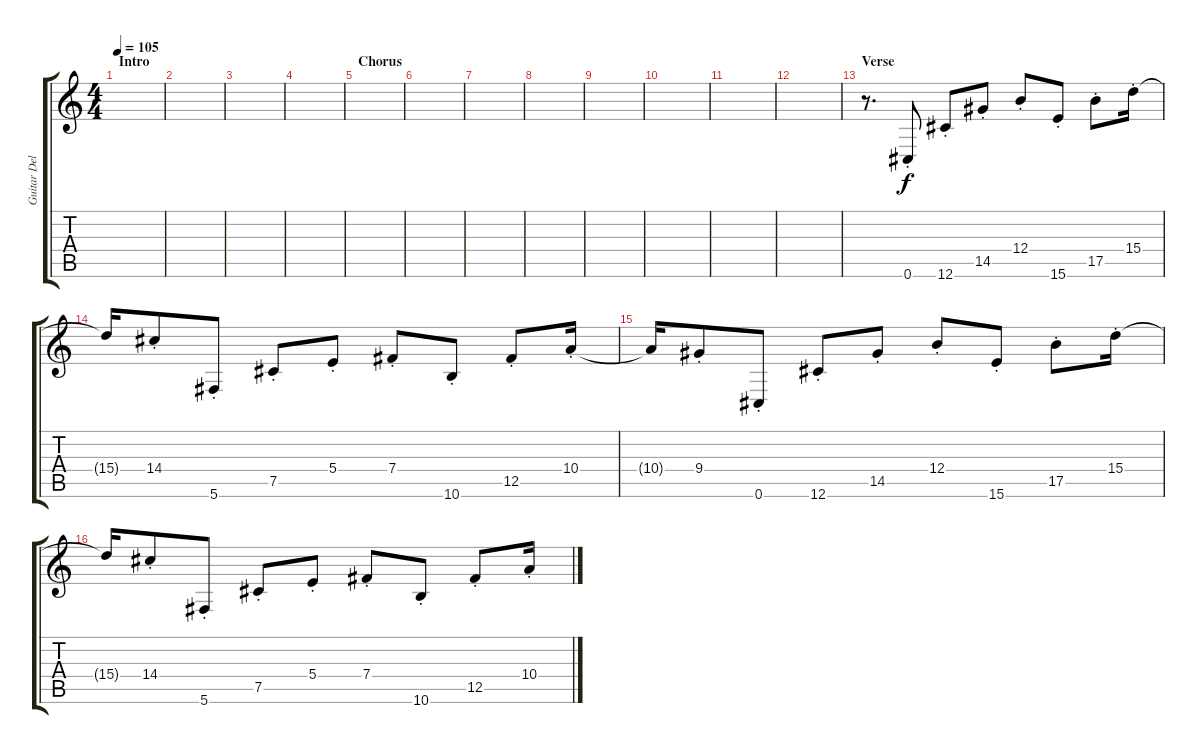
\track ("Guitar Delay" "Guitar Del") {instrument electricguitarclean}
\staff {score tabs}
\tuning (Db4 Ab3 E3 B2 Gb2 Db2) {hide}
\ts (4 4)
\section ("" "Intro")
\tempo 105
\clef g2
\ks c
|
|
|
|
\section ("" "Chorus")
|
|
|
|
|
|
|
|
\section ("" "Verse")
r.8{d} 0.6{st}.8 12.6{st}.8 14.5{st}.8 12.4{st}.8 15.6{st}.8 17.5{st}.8 15.4{st}.16 |
15.4{t}.16 14.4{st}.8 5.6{st}.8 7.5{st}.8 5.4{st}.8 7.4{st}.8 10.6{st}.8 12.5{st}.8 10.4{st}.16 |
10.4{t}.16 9.4{st}.8 0.6{st}.8 12.6{st}.8 14.5{st}.8 12.4{st}.8 15.6{st}.8 17.5{st}.8 15.4{st}.16 |
15.4{t}.16 14.4{st}.8 5.6{st}.8 7.5{st}.8 5.4{st}.8 7.4{st}.8 10.6{st}.8 12.5{st}.8 10.4{st}.16
